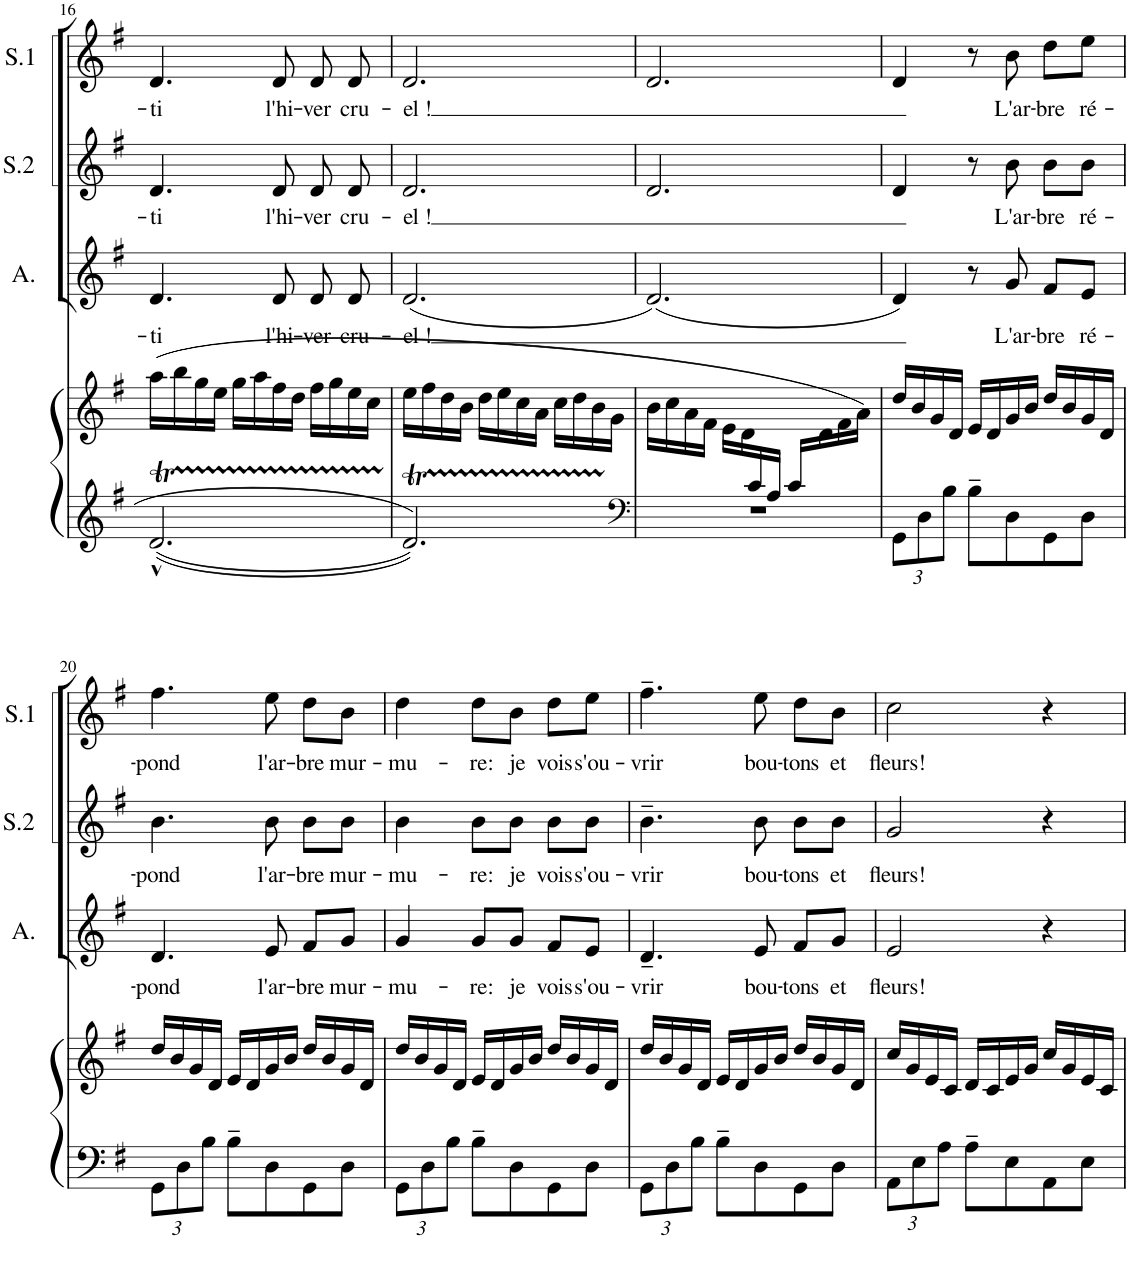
**kern	**kern	**kern	**text	**kern	**text	**kern	**text
*part4	*part4	*part3	*part3	*part2	*part2	*part1	*part1
*staff5	*staff4	*staff3	*staff3	*staff2	*staff2	*staff1	*staff1
*I"Piano	*	*I"Alto	*	*I"Soprano2	*	*I"Soprano1	*
*I'Pno	*	*I'A.	*	*I'S.2	*	*I'S.1	*
!!LO:PB:g=z
*clefF4	*clefG2	*clefG2	*	*clefG2	*	*clefG2	*
*k[f#]	*k[f#]	*k[f#]	*	*k[f#]	*	*k[f#]	*
*M3/4	*M3/4	*M3/4	*	*M3/4	*	*M3/4	*
=16	=16	=16	=16	=16	=16	=16	=16
!	!	!	!LO:LY:b	!	!LO:LY:b	!	!LO:LY:b
2.dT^^/	(16aa\LL	4.d/	-ti	4.d/	-ti	4.d/	-ti
.	16bb\	.	.	.	.	.	.
.	16gg\	.	.	.	.	.	.
.	16ee\JJ	.	.	.	.	.	.
.	16gg\LL	.	.	.	.	.	.
.	16aa\	.	.	.	.	.	.
!	!	!	!LO:LY:b	!	!LO:LY:b	!	!LO:LY:b
.	16ff#\	8d/	l'hi-	8d/	l'hi-	8d/	l'hi-
.	16dd\JJ	.	.	.	.	.	.
!	!	!	!LO:LY:b	!	!LO:LY:b	!	!LO:LY:b
.	16ff#\LL	8d/	-ver	8d/	-ver	8d/	-ver
.	16gg\	.	.	.	.	.	.
!	!	!	!LO:LY:b	!	!LO:LY:b	!	!LO:LY:b
.	16ee\	8d/	cru-	8d/	cru-	8d/	cru-
.	16cc\JJ	.	.	.	.	.	.
=17	=17	=17	=17	=17	=17	=17	=17
!	!	!	!LO:LY:b	!	!LO:LY:b	!	!LO:LY:b
2.dT/	16ee\LL	(2.d/	-el !	2.d/	-el !	2.d/	-el !
.	16ff#\	.	.	.	.	.	.
.	16dd\	.	.	.	.	.	.
.	16b\JJ	.	.	.	.	.	.
.	16dd\LL	.	.	.	.	.	.
.	16ee\	.	.	.	.	.	.
.	16cc\	.	.	.	.	.	.
.	16a\JJ	.	.	.	.	.	.
.	16cc\LL	.	.	.	.	.	.
.	16dd\	.	.	.	.	.	.
.	16b\	.	.	.	.	.	.
.	16g\JJ	.	.	.	.	.	.
=18	=18	=18	=18	=18	=18	=18	=18
*clefF4	*	*	*	*	*	*	*
*^	*	*	*	*	*	*	*
4.ryy	2.r	16b\LL	(2.d/)	.	2.d/	.	2.d/	.
.	.	16cc\	.	.	.	.	.	.
.	.	16a\	.	.	.	.	.	.
.	.	16f#\JJ	.	.	.	.	.	.
.	.	16e\LL	.	.	.	.	.	.
.	.	16d\	.	.	.	.	.	.
16c/	.	8.ryy	.	.	.	.	.	.
16A/JJ	.	.	.	.	.	.	.	.
16c/LL	.	.	.	.	.	.	.	.
8.ryy	.	16d\	.	.	.	.	.	.
.	.	16f#\	.	.	.	.	.	.
.	.	16a\JJ)	.	.	.	.	.	.
*v	*v	*	*	*	*	*	*	*
=19	=19	=19	=19	=19	=19	=19	=19
*Xbrackettup	*	*	*	*	*	*	*
12GG\L	16dd/LL	4d/)	.	4d/	.	4d/	.
.	16b/	.	.	.	.	.	.
12D\	.	.	.	.	.	.	.
.	16g/	.	.	.	.	.	.
12B\J	.	.	.	.	.	.	.
.	16d/JJ	.	.	.	.	.	.
8B~\L	16e/LL	8r	.	8r	.	8r	.
.	16d/	.	.	.	.	.	.
!	!	!	!LO:LY:b	!	!LO:LY:b	!	!LO:LY:b
8D\	16g/	8g/	L'ar-	8b\	L'ar-	8b\	L'ar-
.	16b/JJ	.	.	.	.	.	.
!	!	!	!LO:LY:b	!	!LO:LY:b	!	!LO:LY:b
8GG\	16dd/LL	8f#/L	-bre	8b\L	-bre	8dd\L	-bre
.	16b/	.	.	.	.	.	.
!	!	!	!LO:LY:b	!	!LO:LY:b	!	!LO:LY:b
8D\J	16g/	8e/J	ré-	8b\J	ré-	8ee\J	ré-
.	16d/JJ	.	.	.	.	.	.
!!LO:LB:g=z
=20	=20	=20	=20	=20	=20	=20	=20
!	!	!	!LO:LY:b	!	!LO:LY:b	!	!LO:LY:b
12GG\L	16dd/LL	4.d/	-pond	4.b\	-pond	4.ff#\	-pond
.	16b/	.	.	.	.	.	.
12D\	.	.	.	.	.	.	.
.	16g/	.	.	.	.	.	.
12B\J	.	.	.	.	.	.	.
.	16d/JJ	.	.	.	.	.	.
8B~\L	16e/LL	.	.	.	.	.	.
.	16d/	.	.	.	.	.	.
!	!	!	!LO:LY:b	!	!LO:LY:b	!	!LO:LY:b
8D\	16g/	8e/	l'ar-	8b\	l'ar-	8ee\	l'ar-
.	16b/JJ	.	.	.	.	.	.
!	!	!	!LO:LY:b	!	!LO:LY:b	!	!LO:LY:b
8GG\	16dd/LL	8f#/L	-bre	8b\L	-bre	8dd\L	-bre
.	16b/	.	.	.	.	.	.
!	!	!	!LO:LY:b	!	!LO:LY:b	!	!LO:LY:b
8D\J	16g/	8g/J	mur-	8b\J	mur-	8b\J	mur-
.	16d/JJ	.	.	.	.	.	.
=21	=21	=21	=21	=21	=21	=21	=21
!	!	!	!LO:LY:b	!	!LO:LY:b	!	!LO:LY:b
12GG\L	16dd/LL	4g/	-mu-	4b\	-mu-	4dd\	-mu-
.	16b/	.	.	.	.	.	.
12D\	.	.	.	.	.	.	.
.	16g/	.	.	.	.	.	.
12B\J	.	.	.	.	.	.	.
.	16d/JJ	.	.	.	.	.	.
!	!	!	!LO:LY:b	!	!LO:LY:b	!	!LO:LY:b
8B~\L	16e/LL	8g/L	-re:	8b\L	-re:	8dd\L	-re:
.	16d/	.	.	.	.	.	.
!	!	!	!LO:LY:b	!	!LO:LY:b	!	!LO:LY:b
8D\	16g/	8g/J	je	8b\J	je	8b\J	je
.	16b/JJ	.	.	.	.	.	.
!	!	!	!LO:LY:b	!	!LO:LY:b	!	!LO:LY:b
8GG\	16dd/LL	8f#/L	vois	8b\L	vois	8dd\L	vois
.	16b/	.	.	.	.	.	.
!	!	!	!LO:LY:b	!	!LO:LY:b	!	!LO:LY:b
8D\J	16g/	8e/J	s'ou-	8b\J	s'ou-	8ee\J	s'ou-
.	16d/JJ	.	.	.	.	.	.
=22	=22	=22	=22	=22	=22	=22	=22
!	!	!	!LO:LY:b	!	!LO:LY:b	!	!LO:LY:b
12GG\L	16dd/LL	4.d~/	-vrir	4.b~\	-vrir	4.ff#~\	-vrir
.	16b/	.	.	.	.	.	.
12D\	.	.	.	.	.	.	.
.	16g/	.	.	.	.	.	.
12B\J	.	.	.	.	.	.	.
.	16d/JJ	.	.	.	.	.	.
8B~\L	16e/LL	.	.	.	.	.	.
.	16d/	.	.	.	.	.	.
!	!	!	!LO:LY:b	!	!LO:LY:b	!	!LO:LY:b
8D\	16g/	8e/	bou-	8b\	bou-	8ee\	bou-
.	16b/JJ	.	.	.	.	.	.
!	!	!	!LO:LY:b	!	!LO:LY:b	!	!LO:LY:b
8GG\	16dd/LL	8f#/L	-tons	8b\L	-tons	8dd\L	-tons
.	16b/	.	.	.	.	.	.
!	!	!	!LO:LY:b	!	!LO:LY:b	!	!LO:LY:b
8D\J	16g/	8g/J	et	8b\J	et	8b\J	et
.	16d/JJ	.	.	.	.	.	.
=23	=23	=23	=23	=23	=23	=23	=23
!	!	!	!LO:LY:b	!	!LO:LY:b	!	!LO:LY:b
12AA\L	16cc/LL	2e/	fleurs!	2g/	fleurs!	2cc\	fleurs!
.	16g/	.	.	.	.	.	.
12E\	.	.	.	.	.	.	.
.	16e/	.	.	.	.	.	.
12A\J	.	.	.	.	.	.	.
.	16c/JJ	.	.	.	.	.	.
8A~\L	16d/LL	.	.	.	.	.	.
.	16c/	.	.	.	.	.	.
8E\	16e/	.	.	.	.	.	.
.	16g/JJ	.	.	.	.	.	.
8AA\	16cc/LL	4r	.	4r	.	4r	.
.	16g/	.	.	.	.	.	.
8E\J	16e/	.	.	.	.	.	.
.	16c/JJ	.	.	.	.	.	.
=	=	=	=	=	=	=	=
*-	*-	*-	*-	*-	*-	*-	*-
